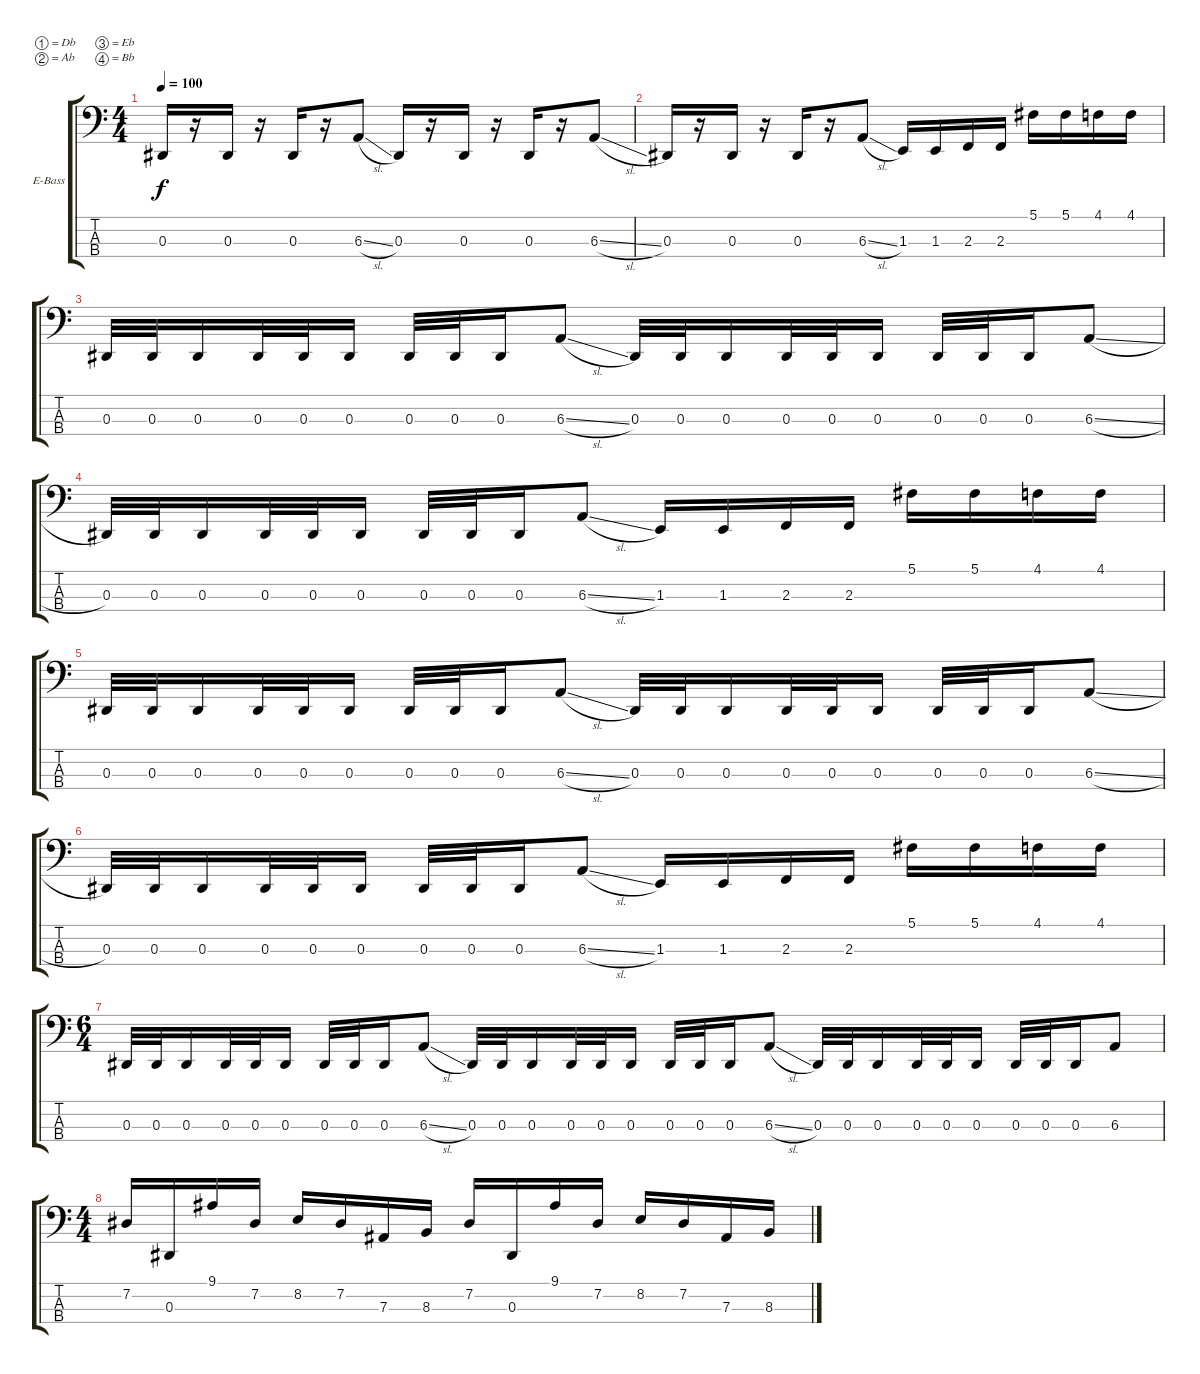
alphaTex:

\bracketExtendMode groupsimilarinstruments
\firstSystemTrackNameOrientation horizontal
\otherSystemsTrackNameOrientation horizontal
\track ("Alex Webster" "E-Bass") {instrument electricbassfinger}
\staff {score tabs}
\tuning (Db2 Ab1 Eb1 Bb0)
\ts (4 4)
\tempo 100
\clef f4
\ks c
0.3.16{dy f instrument electricbassfinger} r.16 0.3.16 r.16 0.3.16 r.16 6.3{sl}.8 0.3.16 r.16 0.3.16 r.16 0.3.16 r.16 6.3{sl}.8 |
0.3.16 r.16 0.3.16 r.16 0.3.16 r.16 6.3{sl}.8 1.3.16 1.3.16 2.3.16 2.3.16 5.1.16 5.1.16 4.1.16 4.1.16 |
0.3.32 0.3.32 0.3.16 0.3.32 0.3.32 0.3.16 0.3.32 0.3.32 0.3.16 6.3{sl}.8 0.3.32 0.3.32 0.3.16 0.3.32 0.3.32 0.3.16 0.3.32 0.3.32 0.3.16 6.3{sl}.8 |
0.3.32 0.3.32 0.3.16 0.3.32 0.3.32 0.3.16 0.3.32 0.3.32 0.3.16 6.3{sl}.8 1.3.16 1.3.16 2.3.16 2.3.16 5.1.16 5.1.16 4.1.16 4.1.16 |
0.3.32 0.3.32 0.3.16 0.3.32 0.3.32 0.3.16 0.3.32 0.3.32 0.3.16 6.3{sl}.8 0.3.32 0.3.32 0.3.16 0.3.32 0.3.32 0.3.16 0.3.32 0.3.32 0.3.16 6.3{sl}.8 |
0.3.32 0.3.32 0.3.16 0.3.32 0.3.32 0.3.16 0.3.32 0.3.32 0.3.16 6.3{sl}.8 1.3.16 1.3.16 2.3.16 2.3.16 5.1.16 5.1.16 4.1.16 4.1.16 |
\ts (6 4)
0.3.32 0.3.32 0.3.16 0.3.32 0.3.32 0.3.16 0.3.32 0.3.32 0.3.16 6.3{sl}.8 0.3.32 0.3.32 0.3.16 0.3.32 0.3.32 0.3.16 0.3.32 0.3.32 0.3.16 6.3{sl}.8 0.3.32 0.3.32 0.3.16 0.3.32 0.3.32 0.3.16 0.3.32 0.3.32 0.3.16 6.3.8 |
\ts (4 4)
7.2.16 0.3.16 9.1.16 7.2.16 8.2.16 7.2.16 7.3.16 8.3.16 7.2.16 0.3.16 9.1.16 7.2.16 8.2.16 7.2.16 7.3.16 8.3.16
